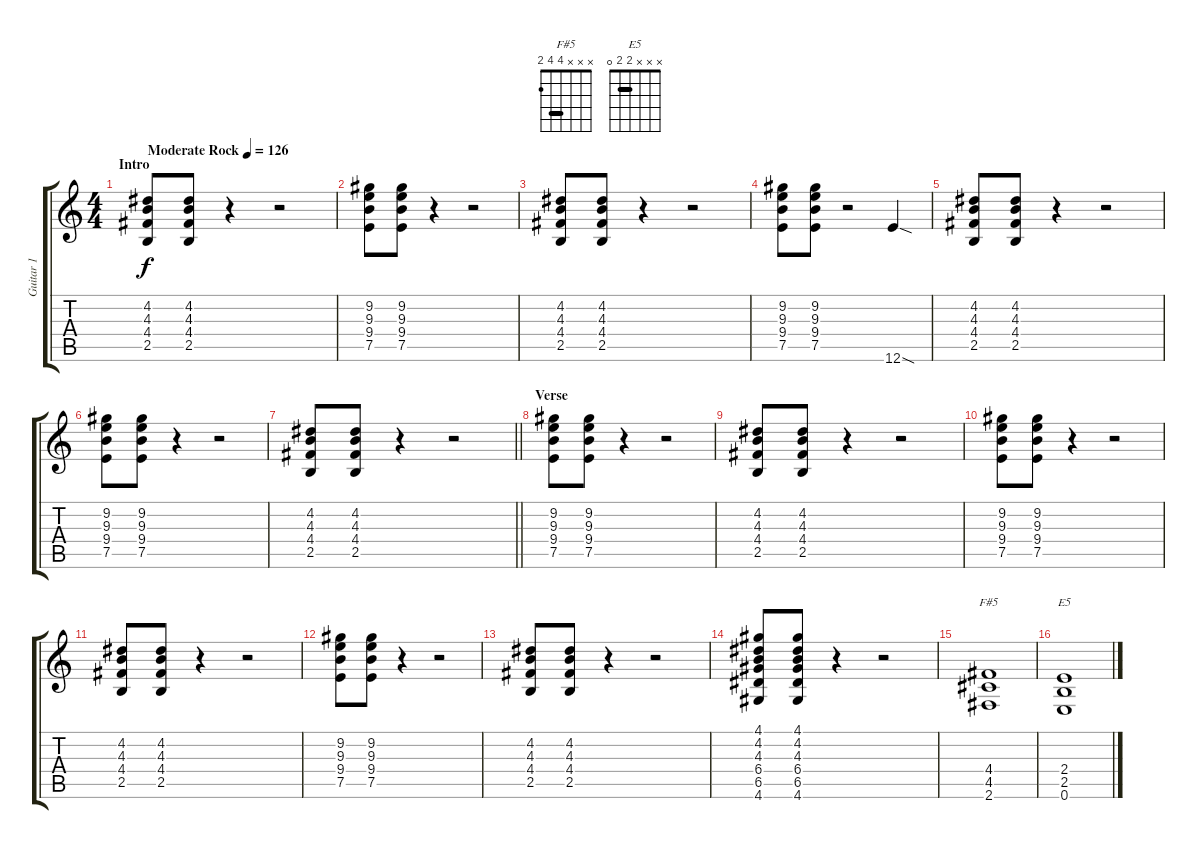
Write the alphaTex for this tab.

\track ("Guitar 1" "Guitar 1") {instrument overdrivenguitar}
\staff {score tabs}
\tuning (E4 B3 G3 D3 A2 E2) {hide}
\chord ("F#5" x x x 4 4 2) {barre 4}
\chord ("E5" x x x 2 2 0) {barre 2}
\ts (4 4)
\section ("" "Intro")
\tempo (126 "Moderate Rock")
\clef g2
\ks c
(4.2 4.3 4.4 2.5).8{dy f instrument overdrivenguitar} (4.2 4.3 4.4 2.5).8 r.4 r.2 |
(9.2 9.3 9.4 7.5).8 (9.2 9.3 9.4 7.5).8 r.4 r.2 |
(4.2 4.3 4.4 2.5).8 (4.2 4.3 4.4 2.5).8 r.4 r.2 |
(9.2 9.3 9.4 7.5).8 (9.2 9.3 9.4 7.5).8 r.2 12.6{sod}.4 |
(4.2 4.3 4.4 2.5).8 (4.2 4.3 4.4 2.5).8 r.4 r.2 |
(9.2 9.3 9.4 7.5).8 (9.2 9.3 9.4 7.5).8 r.4 r.2 |
\barLineRight lightlight
(4.2 4.3 4.4 2.5).8 (4.2 4.3 4.4 2.5).8 r.4 r.2 |
\section ("" "Verse")
(9.2 9.3 9.4 7.5).8 (9.2 9.3 9.4 7.5).8 r.4 r.2 |
(4.2 4.3 4.4 2.5).8 (4.2 4.3 4.4 2.5).8 r.4 r.2 |
(9.2 9.3 9.4 7.5).8 (9.2 9.3 9.4 7.5).8 r.4 r.2 |
(4.2 4.3 4.4 2.5).8 (4.2 4.3 4.4 2.5).8 r.4 r.2 |
(9.2 9.3 9.4 7.5).8 (9.2 9.3 9.4 7.5).8 r.4 r.2 |
(4.2 4.3 4.4 2.5).8 (4.2 4.3 4.4 2.5).8 r.4 r.2 |
(4.1 4.2 4.3 6.4 6.5 4.6).8 (4.1 4.2 4.3 6.4 6.5 4.6).8 r.4 r.2 |
(4.4 4.5 2.6).1{ch "F#5"} |
(2.4 2.5 0.6).1{ch "E5"}
